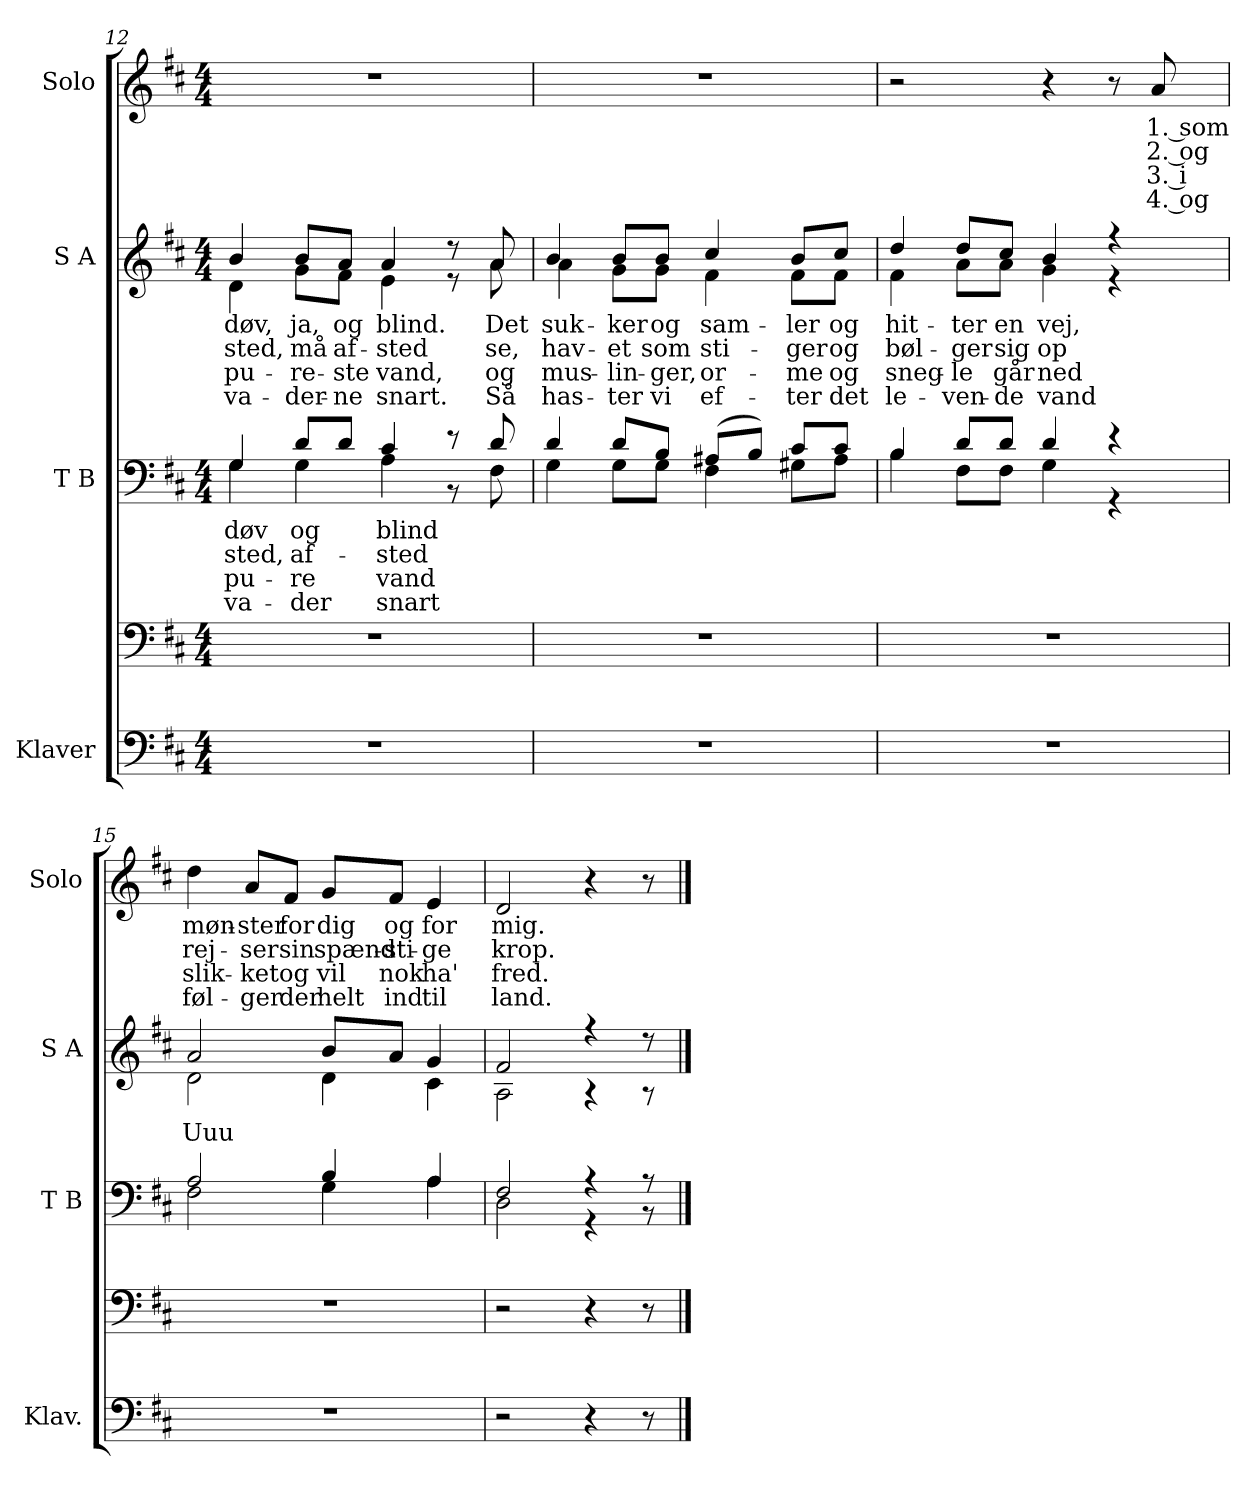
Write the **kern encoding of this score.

**kern	**kern	**kern	**text	**text	**text	**text	**kern	**text	**text	**text	**text	**kern	**text	**text	**text	**text
*part4	*part4	*part3	*part3	*part3	*part3	*part3	*part2	*part2	*part2	*part2	*part2	*part1	*part1	*part1	*part1	*part1
*staff5	*staff4	*staff3	*staff3	*staff3	*staff3	*staff3	*staff2	*staff2	*staff2	*staff2	*staff2	*staff1	*staff1	*staff1	*staff1	*staff1
*I"Klaver	*	*I"T B	*	*	*	*	*I"S A	*	*	*	*	*I"Solo	*	*	*	*
*I'Klav.	*	*I'T B	*	*	*	*	*I'S A	*	*	*	*	*I'Solo	*	*	*	*
!!LO:PB:g=z
*clefF4	*clefF4	*clefF4	*	*	*	*	*clefG2	*	*	*	*	*clefG2	*	*	*	*
*k[f#c#]	*k[f#c#]	*k[f#c#]	*	*	*	*	*k[f#c#]	*	*	*	*	*k[f#c#]	*	*	*	*
*M4/4	*M4/4	*M4/4	*	*	*	*	*M4/4	*	*	*	*	*M4/4	*	*	*	*
=12	=12	=12	=12	=12	=12	=12	=12	=12	=12	=12	=12	=12	=12	=12	=12	=12
*	*	*^	*	*	*	*	*	*	*	*	*	*	*	*	*	*
!	!	!	!	!LO:LY:b	!LO:LY:b	!LO:LY:b	!LO:LY:b	!	!LO:LY:b	!LO:LY:b	!LO:LY:b	!LO:LY:b	!	!	!	!	!
*	*	*	*	*	*	*	*	*^	*	*	*	*	*	*	*	*	*
1r	1r	4G/	4G\	døv	-sted,	pu-	va-	4b/	4d\	døv,	-sted,	pu-	va-	1r	.	.	.	.
!	!	!	!	!LO:LY:b	!LO:LY:b	!LO:LY:b	!LO:LY:b	!	!	!LO:LY:b	!LO:LY:b	!LO:LY:b	!LO:LY:b	!	!	!	!	!
.	.	8d/L	4G\	og	af-	-re	-der	8b/L	8g\L	ja,	må	-re-	-der-	.	.	.	.	.
!	!	!	!	!	!	!	!	!	!	!LO:LY:b	!LO:LY:b	!LO:LY:b	!LO:LY:b	!	!	!	!	!
.	.	8d/J	.	.	.	.	.	8a/J	8f#\J	og	af-	-ste	-ne	.	.	.	.	.
!	!	!	!	!LO:LY:b	!LO:LY:b	!LO:LY:b	!LO:LY:b	!	!	!LO:LY:b	!LO:LY:b	!LO:LY:b	!LO:LY:b	!	!	!	!	!
.	.	4c#/	4A\	blind	-sted	vand	snart	4a/	4e\	blind.	-sted	vand,	snart.	.	.	.	.	.
.	.	8r	8r	.	.	.	.	8r	8r	.	.	.	.	.	.	.	.	.
!	!	!	!	!	!	!	!	!	!	!LO:LY:b	!LO:LY:b	!LO:LY:b	!LO:LY:b	!	!	!	!	!
.	.	8d/	8F#\	.	.	.	.	8a/	8a\	Det	se,	og	Så	.	.	.	.	.
=13	=13	=13	=13	=13	=13	=13	=13	=13	=13	=13	=13	=13	=13	=13	=13	=13	=13	=13
!	!	!	!	!	!	!	!	!	!	!LO:LY:b	!LO:LY:b	!LO:LY:b	!LO:LY:b	!	!	!	!	!
1r	1r	4d/	4G\	.	.	.	.	4b/	4a\	suk-	hav-	mus-	has-	1r	.	.	.	.
!	!	!	!	!	!	!	!	!	!	!LO:LY:b	!LO:LY:b	!LO:LY:b	!LO:LY:b	!	!	!	!	!
.	.	8d/L	8G\L	.	.	.	.	8b/L	8g\L	-ker	-et	-lin-	-ter	.	.	.	.	.
!	!	!	!	!	!	!	!	!	!	!LO:LY:b	!LO:LY:b	!LO:LY:b	!LO:LY:b	!	!	!	!	!
.	.	8B/J	8G\J	.	.	.	.	8b/J	8g\J	og	som	-ger,	vi	.	.	.	.	.
!	!	!	!	!	!	!	!	!	!	!LO:LY:b	!LO:LY:b	!LO:LY:b	!LO:LY:b	!	!	!	!	!
.	.	(>8A#X/L	4F#\	.	.	.	.	4cc#/	4f#\	sam-	sti-	or-	ef-	.	.	.	.	.
.	.	8B/J)	.	.	.	.	.	.	.	.	.	.	.	.	.	.	.	.
!	!	!	!	!	!	!	!	!	!	!LO:LY:b	!LO:LY:b	!LO:LY:b	!LO:LY:b	!	!	!	!	!
.	.	8c#/L	8G#X\L	.	.	.	.	8b/L	8f#\L	-ler	-ger	-me	-ter	.	.	.	.	.
!	!	!	!	!	!	!	!	!	!	!LO:LY:b	!LO:LY:b	!LO:LY:b	!LO:LY:b	!	!	!	!	!
.	.	8c#/J	8A#\J	.	.	.	.	8cc#/J	8f#\J	og	og	og	det	.	.	.	.	.
=14	=14	=14	=14	=14	=14	=14	=14	=14	=14	=14	=14	=14	=14	=14	=14	=14	=14	=14
!	!	!	!	!	!	!	!	!	!	!LO:LY:b	!LO:LY:b	!LO:LY:b	!LO:LY:b	!	!	!	!	!
1r	1r	4B/	4B\	.	.	.	.	4dd/	4f#\	hit-	bøl-	sneg-	le-	2r	.	.	.	.
!	!	!	!	!	!	!	!	!	!	!LO:LY:b	!LO:LY:b	!LO:LY:b	!LO:LY:b	!	!	!	!	!
.	.	8d/L	8F#\L	.	.	.	.	8dd/L	8a\L	-ter	-ger	-le	-ven-	.	.	.	.	.
!	!	!	!	!	!	!	!	!	!	!LO:LY:b	!LO:LY:b	!LO:LY:b	!LO:LY:b	!	!	!	!	!
.	.	8d/J	8F#\J	.	.	.	.	8cc#/J	8a\J	en	sig	går	-de	.	.	.	.	.
!	!	!	!	!	!	!	!	!	!	!LO:LY:b	!LO:LY:b	!LO:LY:b	!LO:LY:b	!	!	!	!	!
.	.	4d/	4G\	.	.	.	.	4b/	4g\	vej,	op	ned	vand	4r	.	.	.	.
.	.	4r	4r	.	.	.	.	4r	4r	.	.	.	.	8r	.	.	.	.
!	!	!	!	!	!	!	!	!	!	!	!	!	!	!	!LO:LY:b	!LO:LY:b	!LO:LY:b	!LO:LY:b
.	.	.	.	.	.	.	.	.	.	.	.	.	.	8a/	1. som	2. og	3. i	4. og
!!LO:PB:g=z
=15	=15	=15	=15	=15	=15	=15	=15	=15	=15	=15	=15	=15	=15	=15	=15	=15	=15	=15
!	!	!	!	!	!	!	!	!	!	!LO:LY:b	!	!	!	!	!LO:LY:b	!LO:LY:b	!LO:LY:b	!LO:LY:b
1r	1r	2A/	2F#\	.	.	.	.	2a/	2d\	Uuu	.	.	.	4dd\	møn-	rej-	slik-	føl-
!	!	!	!	!	!	!	!	!	!	!	!	!	!	!	!LO:LY:b	!LO:LY:b	!LO:LY:b	!LO:LY:b
.	.	.	.	.	.	.	.	.	.	.	.	.	.	8a/L	-ster	-ser	-ket	-ger
!	!	!	!	!	!	!	!	!	!	!	!	!	!	!	!LO:LY:b	!LO:LY:b	!LO:LY:b	!LO:LY:b
.	.	.	.	.	.	.	.	.	.	.	.	.	.	8f#/J	for	sin	og	der
!	!	!	!	!	!	!	!	!	!	!	!	!	!	!	!LO:LY:b	!LO:LY:b	!LO:LY:b	!LO:LY:b
.	.	4B/	4G\	.	.	.	.	8b/L	4d\	.	.	.	.	8g/L	dig	spænd-	vil	helt
!	!	!	!	!	!	!	!	!	!	!	!	!	!	!	!LO:LY:b	!LO:LY:b	!LO:LY:b	!LO:LY:b
.	.	.	.	.	.	.	.	8a/J	.	.	.	.	.	8f#/J	og	-sti-	nok	ind
!	!	!	!	!	!	!	!	!	!	!	!	!	!	!	!LO:LY:b	!LO:LY:b	!LO:LY:b	!LO:LY:b
.	.	4A/	4A\	.	.	.	.	4g/	4c#\	.	.	.	.	4e/	for	-ge	ha'	til
=16	=16	=16	=16	=16	=16	=16	=16	=16	=16	=16	=16	=16	=16	=16	=16	=16	=16	=16
!	!	!	!	!	!	!	!	!	!	!	!	!	!	!	!LO:LY:b	!LO:LY:b	!LO:LY:b	!LO:LY:b
2r	2r	2F#/	2D\	.	.	.	.	2f#/	2A\	.	.	.	.	2d/	mig.	krop.	fred.	land.
4r	4r	4r	4r	.	.	.	.	4r	4r	.	.	.	.	4r	.	.	.	.
8r	8r	8r	8r	.	.	.	.	8r	8r	.	.	.	.	8r	.	.	.	.
*	*	*v	*v	*	*	*	*	*	*	*	*	*	*	*	*	*	*	*
*	*	*	*	*	*	*	*v	*v	*	*	*	*	*	*	*	*	*
==	==	==	==	==	==	==	==	==	==	==	==	==	==	==	==	==
*-	*-	*-	*-	*-	*-	*-	*-	*-	*-	*-	*-	*-	*-	*-	*-	*-
